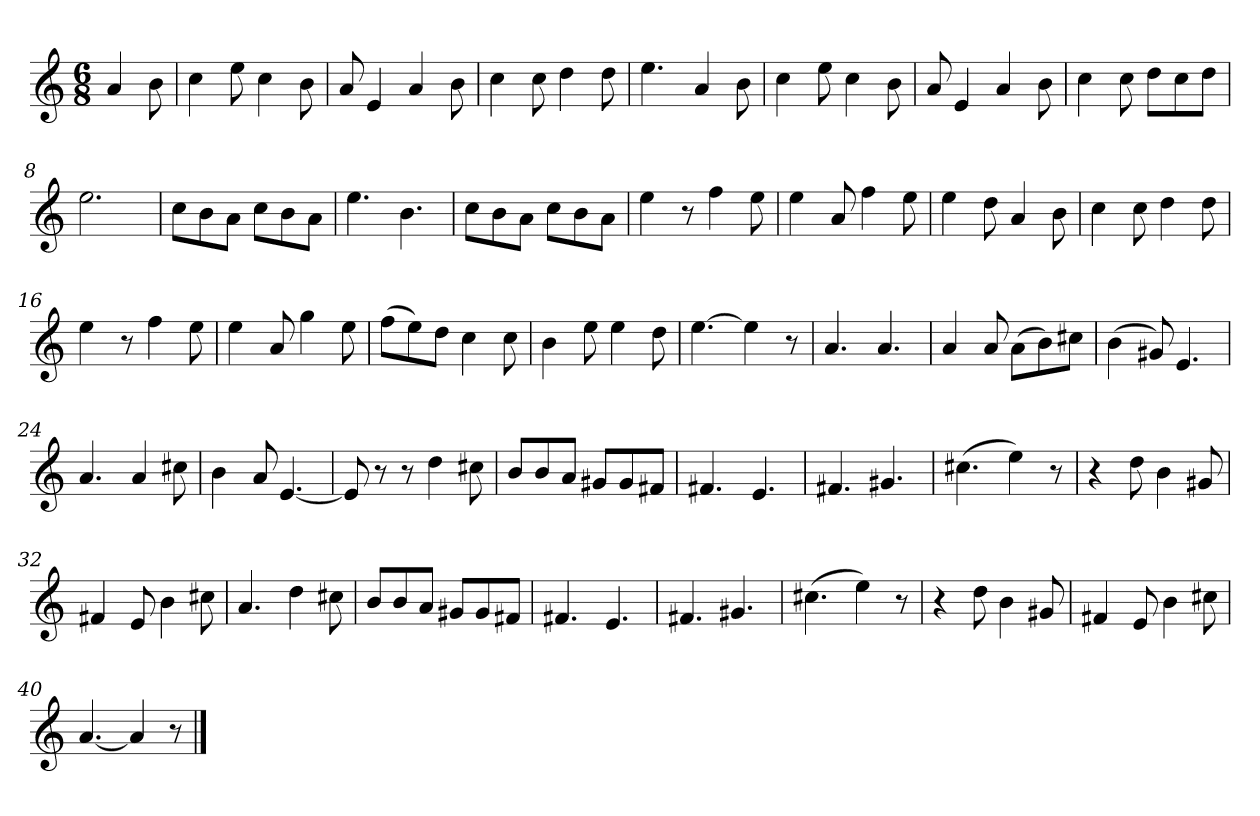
**kern
*part1
*staff1
*k[]
*M6/8
*MM120
=
4a
8b
=1
4cc
8ee
4cc
8b
=2
8a
4e
4a
8b
=3
4cc
8cc
4dd
8dd
=4
4.ee
4a
8b
=5
4cc
8ee
4cc
8b
=6
8a
4e
4a
8b
=7
4cc
8cc
8ddL
8cc
8ddJ
=8
2.ee
=9
8ccL
8b
8aJ
8ccL
8b
8aJ
=10
4.ee
4.b
=11
8ccL
8b
8aJ
8ccL
8b
8aJ
=12
4ee
8r
4ff
8ee
=13
4ee
8a
4ff
8ee
=14
4ee
8dd
4a
8b
=15
4cc
8cc
4dd
8dd
=16
4ee
8r
4ff
8ee
=17
4ee
8a
4gg
8ee
=18
(8ffL
8ee)
8ddJ
4cc
8cc
=19
4b
8ee
4ee
8dd
=20
[4.ee
4ee]
8r
=21
4.a
4.a
=22
4a
8a
(8aL
8b)
8cc#XJ
=23
(4b
8g#X)
4.e
=24
4.a
4a
8cc#X
=25
4b
8a
[4.e
=26
8e]
8r
8r
4dd
8cc#X
=27
8bL
8b
8aJ
8g#XL
8g#
8f#XJ
=28
4.f#X
4.e
=29
4.f#X
4.g#X
=30
(4.cc#X
4ee)
8r
=31
4r
8dd
4b
8g#X
=32
4f#X
8e
4b
8cc#X
=33
4.a
4dd
8cc#X
=34
8bL
8b
8aJ
8g#XL
8g#
8f#XJ
=35
4.f#X
4.e
=36
4.f#X
4.g#X
=37
(4.cc#X
4ee)
8r
=38
4r
8dd
4b
8g#X
=39
4f#X
8e
4b
8cc#X
=40
[4.a
4a]
8r
==
*-
